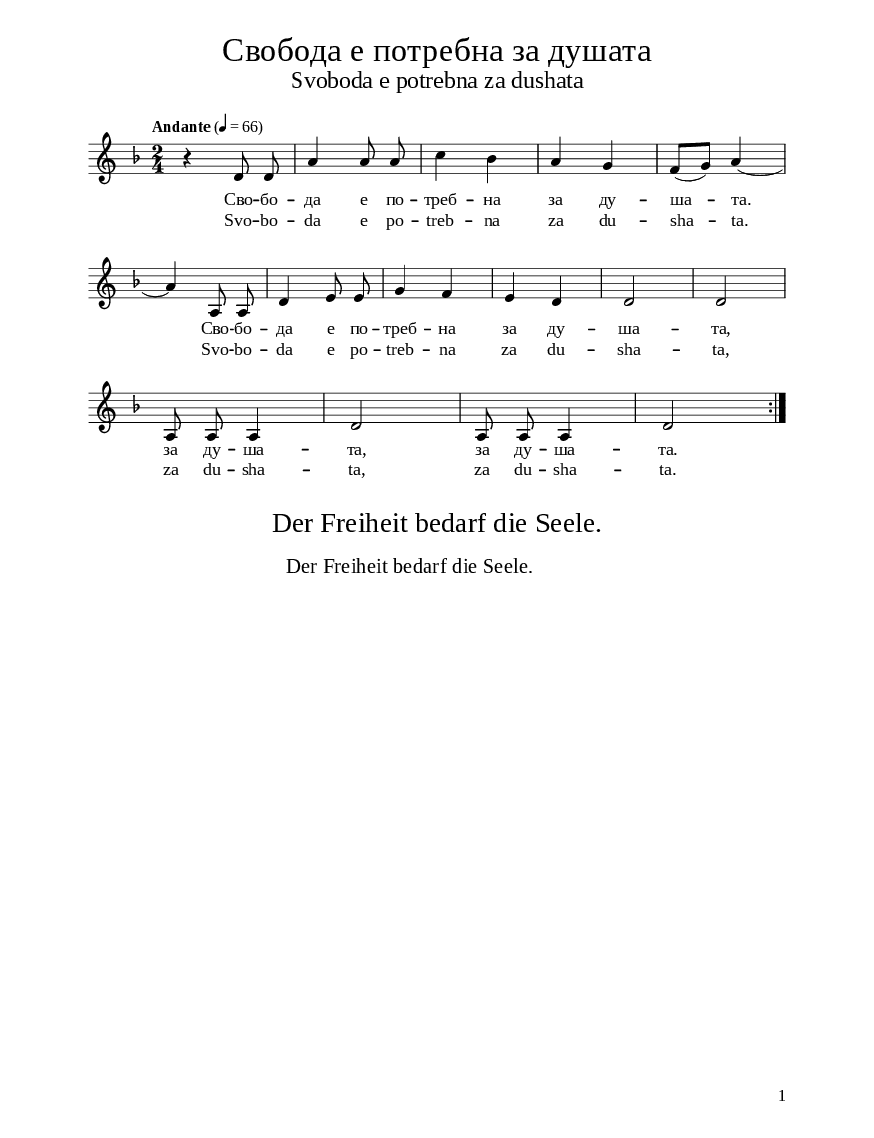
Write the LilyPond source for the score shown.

\version "2.24.0"

% include paper part and global functions
\include "include/globals.ily"

\bookpart {
  \include "include/bookpart-paper.ily"
  \score {
    \include "include/score-layout.ily"

    \new Voice \absolute {
      \clef treble
      \key d \minor
      \time 2/4
      \tempoFunc "Andante" 4 "66"
      \autoBeamOff
      \repeat volta 2 {
        r4  d'8  d'8 | % 2
        a'4  a'8  a'8 | % 3
        c''4  bes'4 | % 4
        a'4  g'4 | % 5
        f'8 ( [  g'8 ) ]  a'4 ~ \break | % 6
        a'4  a8  a8 |  % 7
        d'4  e'8  e'8 | % 8
        g'4  f'4 | % 9
        e'4  d'4 |
        d'2 | % 11
        d'2 | \break % 12
        a8  a8  a4 | % 13
        d'2 | % 14
        a8  a8  a4 | % 15
        d'2
      }
    }
    \addlyrics {
      Сво -- бо -- да е по -- треб -- на
      за ду -- ша -- та. Сво -- бо
      -- да е по -- треб -- на за ду --
      ша -- та, за ду -- ша -- та, за ду
      -- ша -- та.}
      \addlyrics {
        Svo -- bo -- da e po -- treb -- na
        za du -- sha -- ta. Svo -- bo
        -- da e po -- treb -- na za du --
        sha -- ta, za du -- sha -- ta, za du
        -- sha -- ta.}

        \header {
          title = \titleFunc "Свобода е потребна за душата" "Svoboda e potrebna za dushata"
        }

        \midi{}

      } % score

      

      % include foreign translation(s) of the song
      \version "2.24.0"

\markup \fill-line { \fontsize #deTitleFontSize "Der Freiheit bedarf die Seele." }
\markup \null
\markup \null
\markup \fontsize #deCoupletFontSize {
  \hspace #19
  \override #`(baseline-skip . ,deCoupletBaselineSkip)

  \column {

   \line { "Der Freiheit bedarf die Seele. " }

  }
}


    } % bookpart

    % Più mosso
    %
